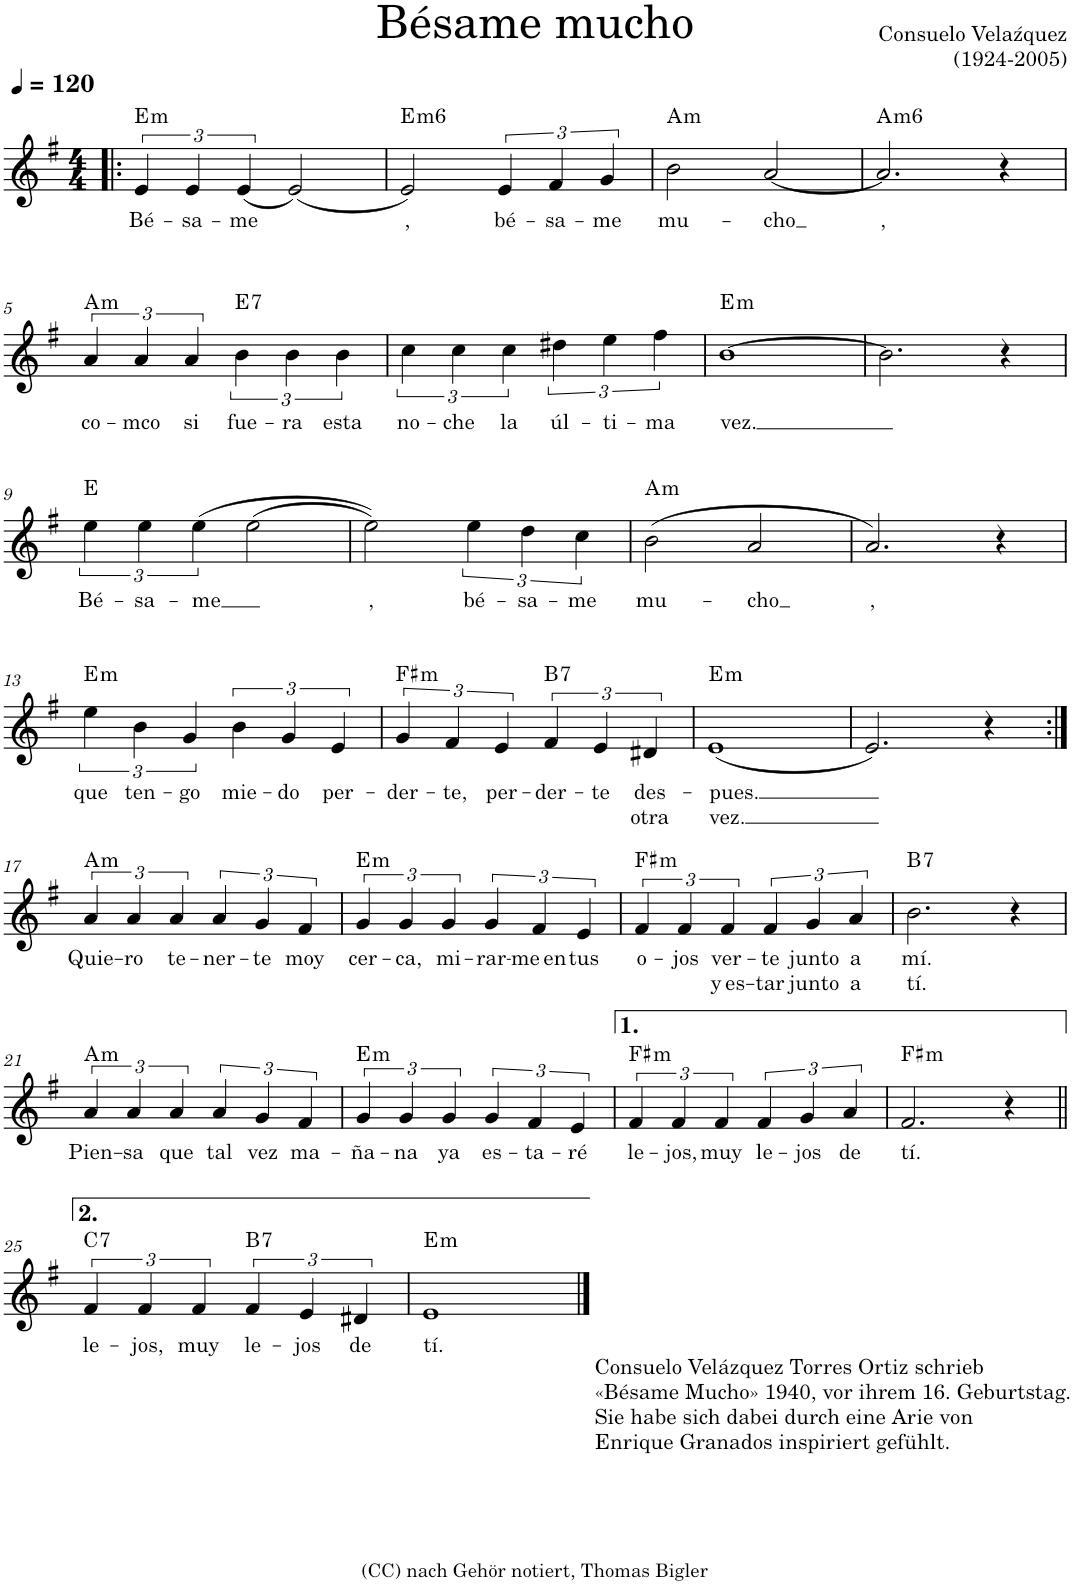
**kern	**text	**text	**harte
*part1	*part1	*part1	*part1
*staff1	*staff1	*staff1	*
*I"Orgel	*	*	*
*I'Org.	*	*	*
*clefG2	*	*	*
*k[f#]	*	*	*
*M4/4	*	*	*
*MM120	*	*	*
=1!|:	=1!|:	=1!|:	=1!|:
!	!LO:LY:b	!	!LO:H:kt=m
6e/	Bé-	.	E:min
!	!LO:LY:b	!	!
6e/	-sa-	.	.
!	!LO:LY:b	!	!
(6e/	-me	.	.
(2e/)	.	.	.
=2	=2	=2	=2
!	!LO:LY:b	!	!LO:H:kt=m6
2e/)	,	.	E:min6
!	!LO:LY:b	!	!
6e/	bé-	.	.
!	!LO:LY:b	!	!
6f#/	-sa-	.	.
!	!LO:LY:b	!	!
6g/	-me	.	.
=3	=3	=3	=3
!	!LO:LY:b	!	!LO:H:kt=m
2b\	mu-	.	A:min
!	!LO:LY:b	!	!
[2a/	-cho	.	.
=4	=4	=4	=4
!	!LO:LY:b	!	!LO:H:kt=m6
2.a/]	,	.	A:min6
4r	.	.	.
!!LO:LB:g=z
=5	=5	=5	=5
*k[f#]	*	*	*
!	!LO:LY:b	!	!LO:H:kt=m
6a/	co-	.	A:min
!	!LO:LY:b	!	!
6a/	-mco	.	.
!	!LO:LY:b	!	!
6a/	si	.	.
!	!LO:LY:b	!	!LO:H:kt=7
6b\	fue-	.	E:7
!	!LO:LY:b	!	!
6b\	-ra	.	.
!	!LO:LY:b	!	!
6b\	esta	.	.
=6	=6	=6	=6
!	!LO:LY:b	!	!
6cc\	no-	.	.
!	!LO:LY:b	!	!
6cc\	-che	.	.
!	!LO:LY:b	!	!
6cc\	la	.	.
!	!LO:LY:b	!	!
6dd#X\	úl-	.	.
!	!LO:LY:b	!	!
6ee\	-ti-	.	.
!	!LO:LY:b	!	!
6ff#\	-ma	.	.
=7	=7	=7	=7
!	!LO:LY:b	!	!LO:H:kt=m
[1b	vez.	.	E:min
=8	=8	=8	=8
2.b\]	.	.	.
4r	.	.	.
!!LO:LB:g=z
=9	=9	=9	=9
!	!LO:LY:b	!	!
6ee\	Bé-	.	E:maj
!	!LO:LY:b	!	!
6ee\	-sa-	.	.
!	!LO:LY:b	!	!
(6ee\	-me	.	.
(2ee\	.	.	.
=10	=10	=10	=10
!	!LO:LY:b	!	!
2ee\))	,	.	.
!	!LO:LY:b	!	!
6ee\	bé-	.	.
!	!LO:LY:b	!	!
6dd\	-sa-	.	.
!	!LO:LY:b	!	!
6cc\	-me	.	.
=11	=11	=11	=11
!	!LO:LY:b	!	!LO:H:kt=m
(2b\	mu-	.	A:min
!	!LO:LY:b	!	!
2a/	-cho	.	.
=12	=12	=12	=12
!	!LO:LY:b	!	!
2.a/)	,	.	.
4r	.	.	.
!!LO:LB:g=z
=13	=13	=13	=13
!	!LO:LY:b	!	!LO:H:kt=m
6ee\	que	.	E:min
!	!LO:LY:b	!	!
6b\	ten-	.	.
!	!LO:LY:b	!	!
6g/	-go	.	.
!	!LO:LY:b	!	!
6b\	mie-	.	.
!	!LO:LY:b	!	!
6g/	-do	.	.
!	!LO:LY:b	!	!
6e/	per-	.	.
=14	=14	=14	=14
!	!LO:LY:b	!	!LO:H:kt=m
6g/	-der-	.	F#:min
!	!LO:LY:b	!	!
6f#/	-te,	.	.
!	!LO:LY:b	!	!
6e/	per-	.	.
!	!LO:LY:b	!	!LO:H:kt=7
6f#/	-der-	.	B:7
!	!LO:LY:b	!	!
6e/	-te	.	.
!	!LO:LY:b	!LO:LY:b	!
6d#X/	des-	otra	.
=15	=15	=15	=15
!	!LO:LY:b	!LO:LY:b	!LO:H:kt=m
(1e	-pues.	vez.	E:min
=16	=16	=16	=16
2.e/)	.	.	.
4r	.	.	.
!!LO:LB:g=z
=17:|!	=17:|!	=17:|!	=17:|!
!	!LO:LY:b	!	!LO:H:kt=m
6a/	Quie-	.	A:min
!	!LO:LY:b	!	!
6a/	-ro	.	.
!	!LO:LY:b	!	!
6a/	te-	.	.
!	!LO:LY:b	!	!
6a/	-ner-	.	.
!	!LO:LY:b	!	!
6g/	-te	.	.
!	!LO:LY:b	!	!
6f#/	moy	.	.
=18	=18	=18	=18
!	!LO:LY:b	!	!LO:H:kt=m
6g/	cer-	.	E:min
!	!LO:LY:b	!	!
6g/	-ca,	.	.
!	!LO:LY:b	!	!
6g/	mi-	.	.
!	!LO:LY:b	!	!
6g/	-rar-	.	.
!	!LO:LY:b	!	!
6f#/	-me en	.	.
!	!LO:LY:b	!	!
6e/	tus	.	.
=19	=19	=19	=19
!	!LO:LY:b	!	!LO:H:kt=m
6f#/	o-	.	F#:min
!	!LO:LY:b	!	!
6f#/	-jos	.	.
!	!LO:LY:b	!LO:LY:b	!
6f#/	-ver-	y es-	.
!	!LO:LY:b	!LO:LY:b	!
6f#/	-te	-tar	.
!	!LO:LY:b	!LO:LY:b	!
6g/	junto	junto	.
!	!LO:LY:b	!LO:LY:b	!
6a/	a	a	.
=20	=20	=20	=20
!	!LO:LY:b	!LO:LY:b	!LO:H:kt=7
2.b\	mí.	tí.	B:7
4r	.	.	.
!!LO:LB:g=z
=21	=21	=21	=21
!	!LO:LY:b	!	!LO:H:kt=m
6a/	Pien-	.	A:min
!	!LO:LY:b	!	!
6a/	-sa	.	.
!	!LO:LY:b	!	!
6a/	que	.	.
!	!LO:LY:b	!	!
6a/	tal	.	.
!	!LO:LY:b	!	!
6g/	vez	.	.
!	!LO:LY:b	!	!
6f#/	ma-	.	.
=22	=22	=22	=22
!	!LO:LY:b	!	!LO:H:kt=m
6g/	-ña-	.	E:min
!	!LO:LY:b	!	!
6g/	-na	.	.
!	!LO:LY:b	!	!
6g/	ya	.	.
!	!LO:LY:b	!	!
6g/	es-	.	.
!	!LO:LY:b	!	!
6f#/	-ta-	.	.
!	!LO:LY:b	!	!
6e/	-ré	.	.
=23	=23	=23	=23
!	!LO:LY:b	!	!LO:H:kt=m
6f#/	le-	.	F#:min
!	!LO:LY:b	!	!
6f#/	-jos,	.	.
!	!LO:LY:b	!	!
6f#/	muy	.	.
!	!LO:LY:b	!	!
6f#/	le-	.	.
!	!LO:LY:b	!	!
6g/	-jos	.	.
!	!LO:LY:b	!	!
6a/	de	.	.
=24	=24	=24	=24
!	!LO:LY:b	!	!LO:H:kt=m
2.f#/	tí.	.	F#:min
4r	.	.	.
!!LO:LB:g=z
=25||	=25||	=25||	=25||
!	!LO:LY:b	!	!LO:H:kt=7
6f#/	le-	.	C:7
!	!LO:LY:b	!	!
6f#/	-jos,	.	.
!	!LO:LY:b	!	!
6f#/	muy	.	.
!	!LO:LY:b	!	!LO:H:kt=7
6f#/	le-	.	B:7
!	!LO:LY:b	!	!
6e/	-jos	.	.
!	!LO:LY:b	!	!
6d#X/	de	.	.
=26	=26	=26	=26
!	!LO:LY:b	!	!LO:H:kt=m
1e	tí.	.	E:min
==	==	==	==
*-	*-	*-	*-
